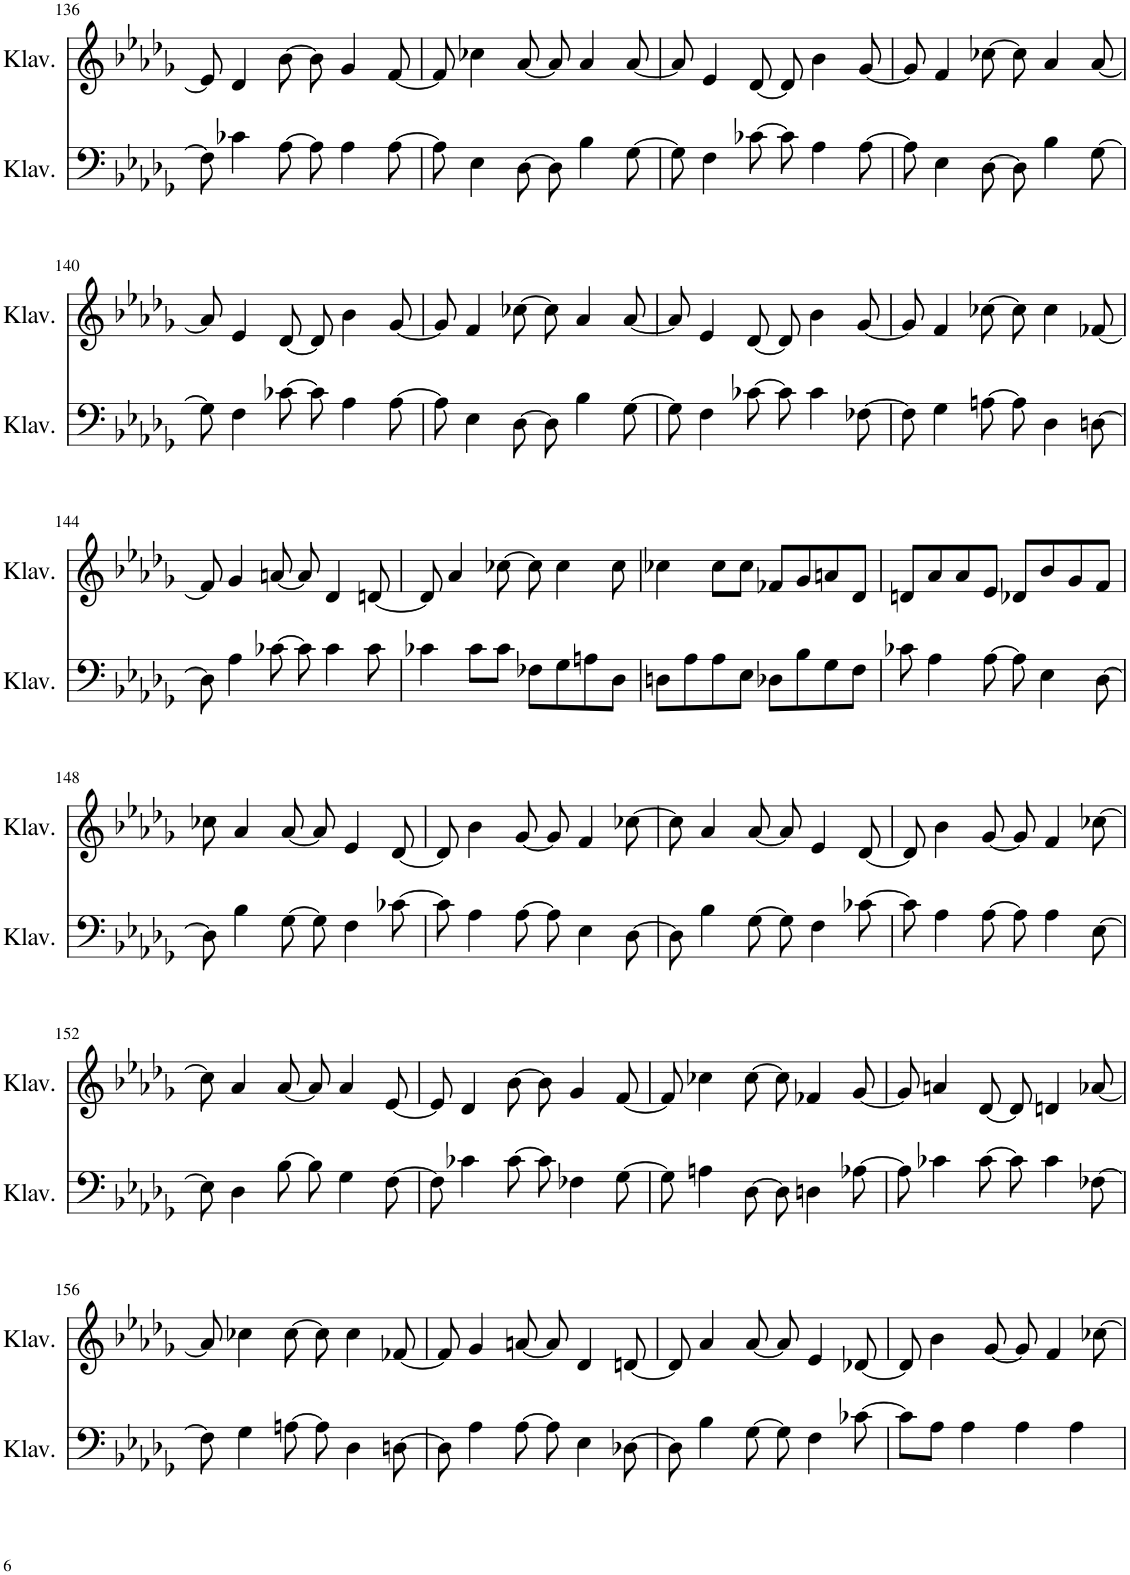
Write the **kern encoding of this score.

**kern	**kern
*part2	*part1
*staff2	*staff1
*I"Klavier	*I"Klavier
*I'Klav.	*I'Klav.
!!LO:PB:g=z
*clefF4	*clefG2
*k[b-e-a-d-g-]	*k[b-e-a-d-g-]
*M4/4	*M4/4
=136	=136
8F\]	8e-/]
4c-X\	4d-/
[8A-\	[8b-\
8A-\]	8b-\]
4A-\	4g-/
[8A-\	[8f/
=137	=137
8A-\]	8f/]
4E-\	4cc-X\
[8D-\	[8a-/
8D-\]	8a-/]
4B-\	4a-/
[8G-\	[8a-/
=138	=138
8G-\]	8a-/]
4F\	4e-/
[8c-X\	[8d-/
8c-\]	8d-/]
4A-\	4b-\
[8A-\	[8g-/
=139	=139
8A-\]	8g-/]
4E-\	4f/
[8D-\	[8cc-X\
8D-\]	8cc-\]
4B-\	4a-/
[8G-\	[8a-/
!!LO:LB:g=z
=140	=140
8G-\]	8a-/]
4F\	4e-/
[8c-X\	[8d-/
8c-\]	8d-/]
4A-\	4b-\
[8A-\	[8g-/
=141	=141
8A-\]	8g-/]
4E-\	4f/
[8D-\	[8cc-X\
8D-\]	8cc-\]
4B-\	4a-/
[8G-\	[8a-/
=142	=142
8G-\]	8a-/]
4F\	4e-/
[8c-X\	[8d-/
8c-\]	8d-/]
4c-\	4b-\
[8F-X\	[8g-/
=143	=143
8F-\]	8g-/]
4G-\	4f/
[8An\	[8cc-X\
8A\]	8cc-\]
4D-\	4cc-\
[8Dn\	[8f-X/
!!LO:LB:g=z
=144	=144
8D\]	8f-/]
4A-\	4g-/
[8c-X\	[8an/
8c-\]	8a/]
4c-\	4d-/
8c-\	[8dn/
=145	=145
4c-X\	8d/]
.	4a-/
8c-\L	.
8c-\J	[8cc-X\
8F-X\L	8cc-\]
8G-\	4cc-\
8An\	.
8D-\J	8cc-\
=146	=146
8Dn\L	4cc-X\
8A-\	.
8A-\	8cc-\L
8E-\J	8cc-\J
8D-X\L	8f-X/L
8B-\	8g-/
8G-\	8an/
8F\J	8d-/J
=147	=147
8c-X\	8dn/L
4A-\	8a-/
.	8a-/
[8A-\	8e-/J
8A-\]	8d-X/L
4E-\	8b-/
.	8g-/
[8D-\	8f/J
!!LO:LB:g=z
=148	=148
8D-\]	8cc-X\
4B-\	4a-/
[8G-\	[8a-/
8G-\]	8a-/]
4F\	4e-/
[8c-X\	[8d-/
=149	=149
8c-\]	8d-/]
4A-\	4b-\
[8A-\	[8g-/
8A-\]	8g-/]
4E-\	4f/
[8D-\	[8cc-X\
=150	=150
8D-\]	8cc-\]
4B-\	4a-/
[8G-\	[8a-/
8G-\]	8a-/]
4F\	4e-/
[8c-X\	[8d-/
=151	=151
8c-\]	8d-/]
4A-\	4b-\
[8A-\	[8g-/
8A-\]	8g-/]
4A-\	4f/
[8E-\	[8cc-X\
!!LO:LB:g=z
=152	=152
8E-\]	8cc-\]
4D-\	4a-/
[8B-\	[8a-/
8B-\]	8a-/]
4G-\	4a-/
[8F\	[8e-/
=153	=153
8F\]	8e-/]
4c-X\	4d-/
[8c-\	[8b-\
8c-\]	8b-\]
4F-X\	4g-/
[8G-\	[8f/
=154	=154
8G-\]	8f/]
4An\	4cc-X\
[8D-\	[8cc-\
8D-\]	8cc-\]
4Dn\	4f-X/
[8A-X\	[8g-/
=155	=155
8A-\]	8g-/]
4c-X\	4an/
[8c-\	[8d-/
8c-\]	8d-/]
4c-\	4dn/
[8F-X\	[8a-X/
!!LO:LB:g=z
=156	=156
8F-\]	8a-/]
4G-\	4cc-X\
[8An\	[8cc-\
8A\]	8cc-\]
4D-\	4cc-\
[8Dn\	[8f-X/
=157	=157
8D\]	8f-/]
4A-\	4g-/
[8A-\	[8an/
8A-\]	8a/]
4E-\	4d-/
[8D-X\	[8dn/
=158	=158
8D-\]	8d/]
4B-\	4a-/
[8G-\	[8a-/
8G-\]	8a-/]
4F\	4e-/
[8c-X\	[8d-X/
=159	=159
8c-\L]	8d-/]
8A-\J	4b-\
4A-\	.
.	[8g-/
4A-\	8g-/]
.	4f/
4A-\	.
.	[8cc-X\
=	=
*-	*-
